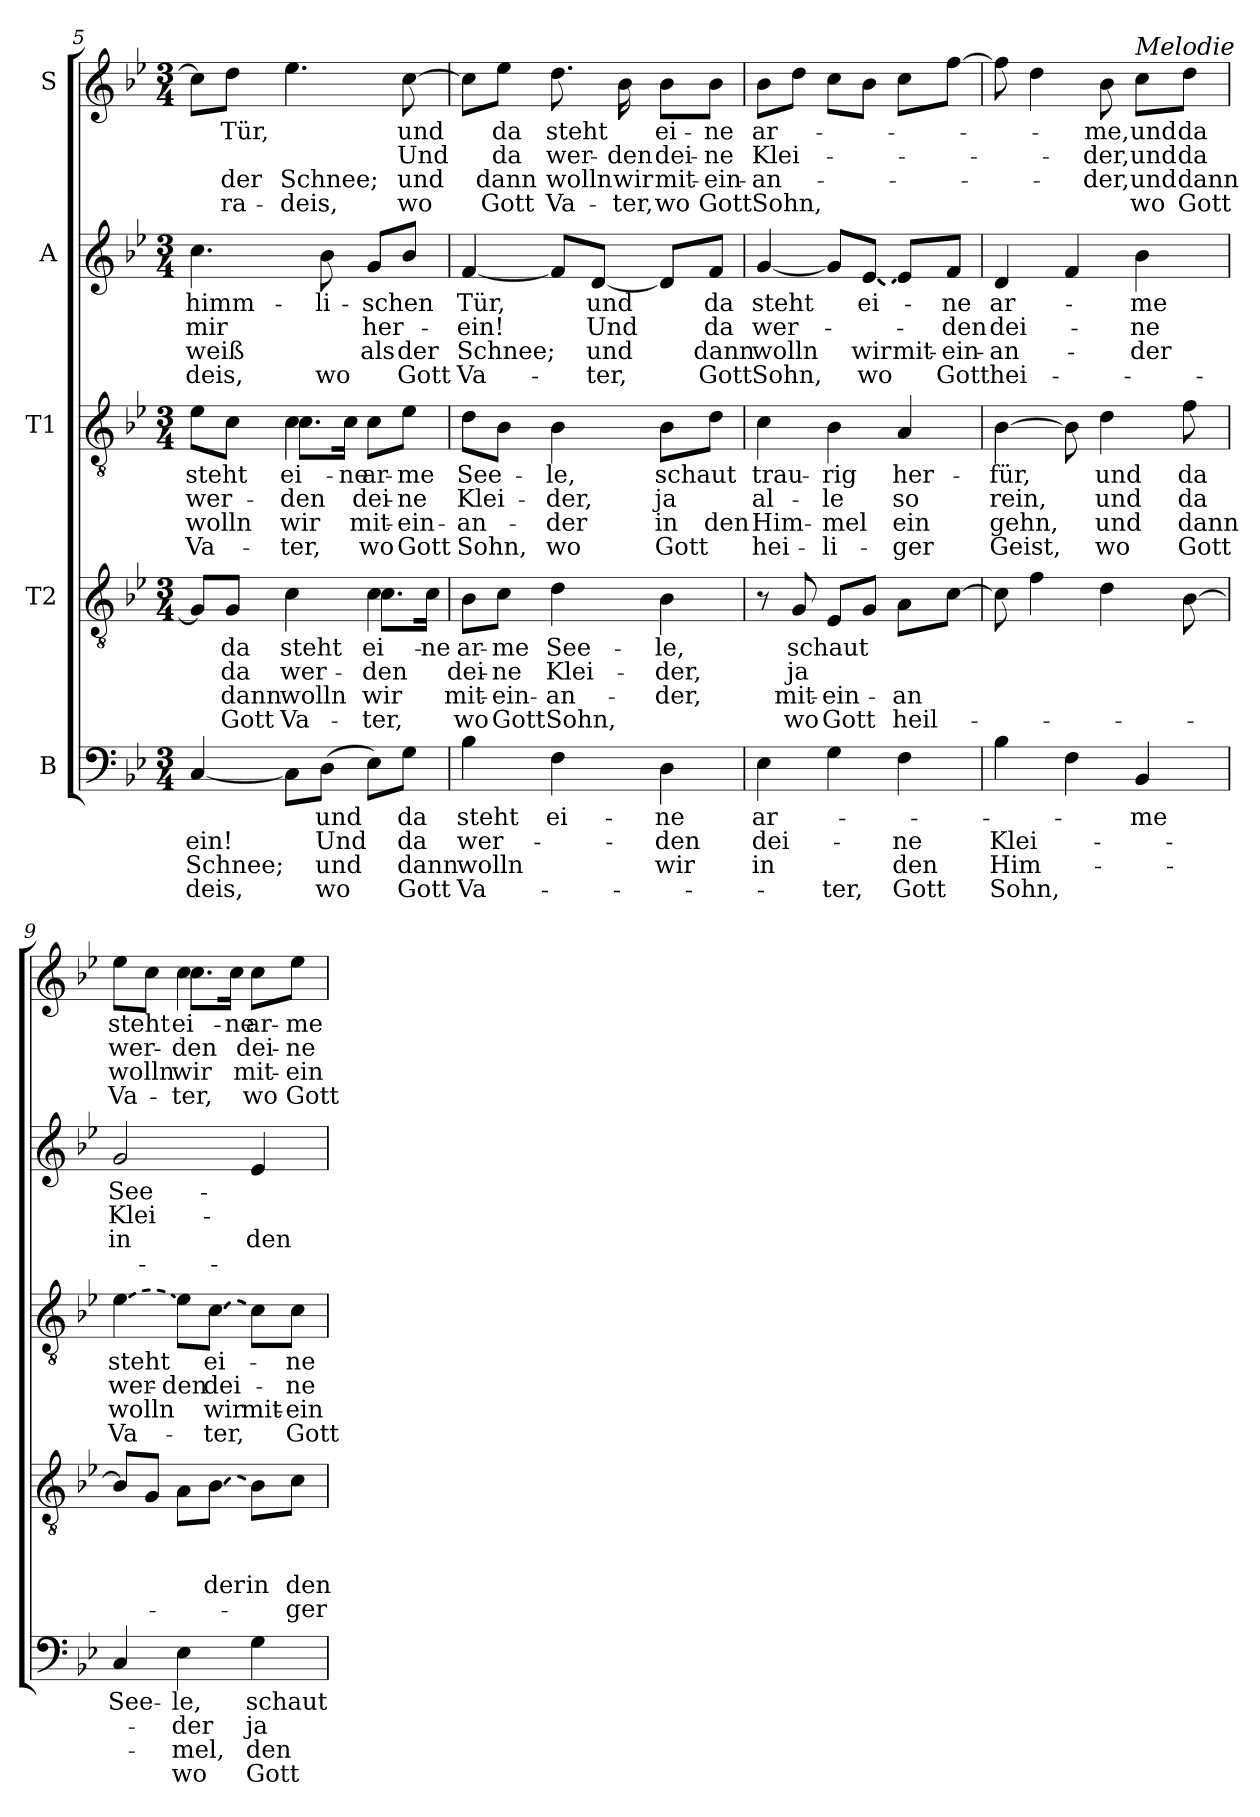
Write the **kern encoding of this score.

**kern	**text	**text	**text	**text	**kern	**text	**text	**text	**text	**kern	**text	**text	**text	**text	**kern	**text	**text	**text	**text	**kern	**text	**text	**text	**text
*part5	*part5	*part5	*part5	*part5	*part4	*part4	*part4	*part4	*part4	*part3	*part3	*part3	*part3	*part3	*part2	*part2	*part2	*part2	*part2	*part1	*part1	*part1	*part1	*part1
*staff5	*staff5	*staff5	*staff5	*staff5	*staff4	*staff4	*staff4	*staff4	*staff4	*staff3	*staff3	*staff3	*staff3	*staff3	*staff2	*staff2	*staff2	*staff2	*staff2	*staff1	*staff1	*staff1	*staff1	*staff1
*I"B	*	*	*	*	*I"T2	*	*	*	*	*I"T1	*	*	*	*	*I"A	*	*	*	*	*I"S	*	*	*	*
*clefF4	*	*	*	*	*clefGv2	*	*	*	*	*clefGv2	*	*	*	*	*clefG2	*	*	*	*	*clefG2	*	*	*	*
*k[b-e-]	*	*	*	*	*k[b-e-]	*	*	*	*	*k[b-e-]	*	*	*	*	*k[b-e-]	*	*	*	*	*k[b-e-]	*	*	*	*
*M3/4	*	*	*	*	*M3/4	*	*	*	*	*M3/4	*	*	*	*	*M3/4	*	*	*	*	*M3/4	*	*	*	*
=5	=5	=5	=5	=5	=5	=5	=5	=5	=5	=5	=5	=5	=5	=5	=5	=5	=5	=5	=5	=5	=5	=5	=5	=5
!	!	!LO:LY:b	!LO:LY:b	!LO:LY:b	!	!	!	!	!	!	!LO:LY:b	!LO:LY:b	!LO:LY:b	!LO:LY:b	!	!LO:LY:b	!LO:LY:b	!LO:LY:b	!LO:LY:b	!	!	!	!	!
*	*	*	*	*	*^	*	*	*	*	*^	*	*	*	*	*	*	*	*	*	*	*	*	*	*
[4C/	.	-ein!	Schnee;	deis,	8G/L]	2ryy	.	.	.	.	8e-\L	4ryy	-steht	wer-	wolln	Va-	4.cc\	himm-	mir	weiß	deis,	8cc\L]	.	.	.	.
!	!	!	!	!	!	!	!LO:LY:b	!LO:LY:b	!LO:LY:b	!LO:LY:b	!	!	!	!	!	!	!	!	!	!	!	!	!LO:LY:b	!	!LO:LY:b	!LO:LY:b
.	.	.	.	.	8G/J	.	da	da	dann	Gott	8c\J	.	.	.	.	.	.	.	.	.	.	8dd\J	Tür,	.	der	ra-
!	!	!	!	!	!	!	!LO:LY:b	!LO:LY:b	!LO:LY:b	!LO:LY:b	!	!	!	!LO:LY:b	!LO:LY:b	!LO:LY:b	!	!	!	!	!	!	!	!	!	!
!	!	!	!	!	!	!	!	!	!	!	!	!	!LO:LY:b	!	!	!	!	!	!	!	!	!	!	!	!LO:LY:b	!LO:LY:b
8C\L]	.	.	.	.	4c\	.	steht	wer-	wolln	Va-	4c\	8.c\L	ei-	-den	wir	-ter,	.	.	.	.	.	4.ee-\	.	.	Schnee;	deis,
!	!LO:LY:b	!LO:LY:b	!LO:LY:b	!LO:LY:b	!	!	!	!	!	!	!	!	!	!	!	!	!	!LO:LY:b	!	!	!LO:LY:b	!	!	!	!	!
(8D\J	und	Und	und	wo	.	.	.	.	.	.	.	.	.	.	.	.	8b-\	li-	.	.	wo	.	.	.	.	.
!	!	!	!	!	!	!	!	!	!	!	!	!	!LO:LY:b	!	!	!	!	!	!	!	!	!	!	!	!	!
.	.	.	.	.	.	.	.	.	.	.	.	16c\Jk	-ne	.	.	.	.	.	.	.	.	.	.	.	.	.
!	!	!	!	!	!	!	!	!LO:LY:b	!LO:LY:b	!LO:LY:b	!	!	!	!	!	!	!	!	!	!	!	!	!	!	!	!
!	!	!	!	!	!	!	!LO:LY:b	!	!	!	!	!	!LO:LY:b	!LO:LY:b	!LO:LY:b	!LO:LY:b	!	!LO:LY:b	!LO:LY:b	!LO:LY:b	!	!	!	!	!	!
8E-\L)	.	.	.	.	4c\	8.c\L	ei-	-den	wir	-ter,	8c\L	4ryy	ar-	dei-	mit-	wo	8g/L	-schen	her-	als	.	.	.	.	.	.
!	!LO:LY:b	!LO:LY:b	!LO:LY:b	!LO:LY:b	!	!	!	!	!	!	!	!	!LO:LY:b	!LO:LY:b	!LO:LY:b	!LO:LY:b	!	!	!	!LO:LY:b	!LO:LY:b	!	!LO:LY:b	!LO:LY:b	!LO:LY:b	!LO:LY:b
8G\J	da	da	dann	Gott	.	.	.	.	.	.	8e-\J	.	-me	-ne	-ein-	Gott	8b-/J	.	.	der	Gott	[8cc\	und	Und	und	wo
!	!	!	!	!	!	!	!LO:LY:b	!	!	!	!	!	!	!	!	!	!	!	!	!	!	!	!	!	!	!
.	.	.	.	.	.	16c\Jk	-ne	.	.	.	.	.	.	.	.	.	.	.	.	.	.	.	.	.	.	.
*	*	*	*	*	*	*	*	*	*	*	*v	*v	*	*	*	*	*	*	*	*	*	*	*	*	*	*
=6	=6	=6	=6	=6	=6	=6	=6	=6	=6	=6	=6	=6	=6	=6	=6	=6	=6	=6	=6	=6	=6	=6	=6	=6	=6
!	!LO:LY:b	!LO:LY:b	!LO:LY:b	!LO:LY:b	!	!	!LO:LY:b	!LO:LY:b	!LO:LY:b	!LO:LY:b	!	!LO:LY:b	!LO:LY:b	!LO:LY:b	!LO:LY:b	!	!LO:LY:b	!LO:LY:b	!LO:LY:b	!LO:LY:b	!	!	!	!	!
*	*	*	*	*	*v	*v	*	*	*	*	*	*	*	*	*	*	*	*	*	*	*	*	*	*	*
4B-\	steht	wer-	wolln	Va-	8B-\L	ar-	dei-	mit-	wo	8d\L	See-	Klei-	-an-	Sohn,	[4f/	Tür,	-ein!	Schnee;	Va-	8cc\L]	.	.	.	.
!	!	!	!	!	!	!LO:LY:b	!LO:LY:b	!LO:LY:b	!LO:LY:b	!	!	!	!	!	!	!	!	!	!	!	!LO:LY:b	!LO:LY:b	!LO:LY:b	!LO:LY:b
.	.	.	.	.	8c\J	-me	-ne	-ein-	Gott	8B-\J	.	.	.	.	.	.	.	.	.	8ee-\J	da	da	dann	Gott
!	!LO:LY:b	!	!	!	!	!LO:LY:b	!LO:LY:b	!LO:LY:b	!LO:LY:b	!	!LO:LY:b	!LO:LY:b	!LO:LY:b	!LO:LY:b	!	!	!	!	!	!	!LO:LY:b	!LO:LY:b	!LO:LY:b	!LO:LY:b
4F\	ei-	.	.	.	4d\	See-	Klei-	-an-	Sohn,	4B-\	-le,	-der,	-der	wo	8f/L]	.	.	.	.	8.dd\	steht	wer-	wolln	Va-
!	!	!	!	!	!	!	!	!	!	!	!	!	!	!	!	!LO:LY:b	!LO:LY:b	!LO:LY:b	!LO:LY:b	!	!	!	!	!
.	.	.	.	.	.	.	.	.	.	.	.	.	.	.	[8d/J	und	Und	und	-ter,	.	.	.	.	.
!	!	!	!	!	!	!	!	!	!	!	!	!	!	!	!	!	!	!	!	!	!	!LO:LY:b	!LO:LY:b	!LO:LY:b
.	.	.	.	.	.	.	.	.	.	.	.	.	.	.	.	.	.	.	.	16b-\	.	-den	wir	-ter,
!	!LO:LY:b	!LO:LY:b	!LO:LY:b	!	!	!LO:LY:b	!LO:LY:b	!LO:LY:b	!	!	!LO:LY:b	!LO:LY:b	!LO:LY:b	!LO:LY:b	!	!	!	!	!	!	!LO:LY:b	!LO:LY:b	!LO:LY:b	!LO:LY:b
4D\	-ne	-den	wir	.	4B-\	-le,	-der,	-der,	.	8B-\L	schaut	ja	in	Gott	8d/L]	.	.	.	.	8b-\L	ei-	dei-	mit-	wo
!	!	!	!	!	!	!	!	!	!	!	!	!	!LO:LY:b	!	!	!LO:LY:b	!LO:LY:b	!LO:LY:b	!LO:LY:b	!	!LO:LY:b	!LO:LY:b	!LO:LY:b	!LO:LY:b
.	.	.	.	.	.	.	.	.	.	8d\J	.	.	den	.	8f/J	da	da	dann	Gott	8b-\J	-ne	-ne	-ein-	Gott
!!LO:PB:g=z
=7	=7	=7	=7	=7	=7	=7	=7	=7	=7	=7	=7	=7	=7	=7	=7	=7	=7	=7	=7	=7	=7	=7	=7	=7
!	!LO:LY:b	!LO:LY:b	!LO:LY:b	!	!	!	!	!	!	!	!LO:LY:b	!LO:LY:b	!LO:LY:b	!LO:LY:b	!	!LO:LY:b	!LO:LY:b	!LO:LY:b	!LO:LY:b	!	!LO:LY:b	!LO:LY:b	!LO:LY:b	!LO:LY:b
4E-\	ar-	dei-	in	.	8r	.	.	.	.	4c\	trau-	al-	Him-	hei-	[4g/	steht	wer-	wolln	Sohn,	8b-\L	ar-	Klei-	-an-	Sohn,
!	!	!	!	!	!	!LO:LY:b	!LO:LY:b	!LO:LY:b	!LO:LY:b	!	!	!	!	!	!	!	!	!	!	!	!	!	!	!
.	.	.	.	.	8G/	-schaut	ja	mit-	wo	.	.	.	.	.	.	.	.	.	.	8dd\J	.	.	.	.
!	!	!	!	!LO:LY:b	!	!	!	!LO:LY:b	!LO:LY:b	!	!LO:LY:b	!LO:LY:b	!LO:LY:b	!LO:LY:b	!	!	!	!	!	!	!	!	!	!
4G\	.	.	.	-ter,	8E-/L	.	.	-ein-	Gott	4B-\	-rig	-le	-mel	-li-	8g/L]	.	.	.	.	8cc\L	.	.	.	.
!	!	!	!	!	!	!	!	!	!	!	!	!	!	!	!LO:T:dash	!LO:LY:b	!	!LO:LY:b	!LO:LY:b	!	!	!	!	!
.	.	.	.	.	8G/J	.	.	.	.	.	.	.	.	.	[8e-/J	ei-	.	wir	wo	8b-\J	.	.	.	.
!	!	!LO:LY:b	!LO:LY:b	!LO:LY:b	!	!	!	!LO:LY:b	!LO:LY:b	!	!LO:LY:b	!LO:LY:b	!LO:LY:b	!LO:LY:b	!	!	!	!LO:LY:b	!	!	!	!	!	!
4F\	.	-ne	den	Gott	8A\L	.	.	-an	heil-	4A/	her-	so	ein	-ger	8e-/L]	.	.	mit-	.	8cc\L	.	.	.	.
!	!	!	!	!	!	!	!	!	!	!	!	!	!	!	!	!LO:LY:b	!LO:LY:b	!LO:LY:b	!LO:LY:b	!	!	!	!	!
.	.	.	.	.	[8c\J	.	.	.	.	.	.	.	.	.	8f/J	-ne	-den	-ein-	Gott	[8ff\J	.	.	.	.
=8	=8	=8	=8	=8	=8	=8	=8	=8	=8	=8	=8	=8	=8	=8	=8	=8	=8	=8	=8	=8	=8	=8	=8	=8
!	!	!LO:LY:b	!LO:LY:b	!LO:LY:b	!	!	!	!	!	!	!LO:LY:b	!LO:LY:b	!LO:LY:b	!LO:LY:b	!	!LO:LY:b	!LO:LY:b	!LO:LY:b	!LO:LY:b	!	!	!	!	!
4B-\	.	Klei-	Him-	Sohn,	8c\]	.	.	.	.	[4B-\	-für,	rein,	gehn,	Geist,	4d/	ar-	dei-	-an-	hei-	8ff\]	.	.	.	.
.	.	.	.	.	4f\	.	.	.	.	.	.	.	.	.	.	.	.	.	.	4dd\	.	.	.	.
4F\	.	.	.	.	.	.	.	.	.	8B-\]	.	.	.	.	4f/	.	.	.	.	.	.	.	.	.
!	!	!	!	!	!	!	!	!	!	!	!LO:LY:b	!LO:LY:b	!LO:LY:b	!LO:LY:b	!	!	!	!	!	!	!LO:LY:b	!LO:LY:b	!LO:LY:b	!
.	.	.	.	.	4d\	.	.	.	.	4d\	und	und	und	wo	.	.	.	.	.	8b-\	-me,	-der,	-der,	.
!	!	!	!	!	!	!	!	!	!	!	!	!	!	!	!	!	!	!	!	!LO:TX:a:i:t=Melodie	!	!	!	!
!	!LO:LY:b	!	!	!	!	!	!	!	!	!	!	!	!	!	!	!LO:LY:b	!LO:LY:b	!LO:LY:b	!	!	!LO:LY:b	!LO:LY:b	!LO:LY:b	!LO:LY:b
4BB-/	-me	.	.	.	.	.	.	.	.	.	.	.	.	.	4b-\	-me	-ne	-der	.	8cc\L	und	und	und	wo
!	!	!	!	!	!	!	!	!	!	!	!LO:LY:b	!LO:LY:b	!LO:LY:b	!LO:LY:b	!	!	!	!	!	!	!LO:LY:b	!LO:LY:b	!LO:LY:b	!LO:LY:b
.	.	.	.	.	[8B-\	.	.	.	.	8f\	da	da	dann	Gott	.	.	.	.	.	8dd\J	da	da	dann	Gott
=9	=9	=9	=9	=9	=9	=9	=9	=9	=9	=9	=9	=9	=9	=9	=9	=9	=9	=9	=9	=9	=9	=9	=9	=9
!	!LO:LY:b	!	!	!	!	!	!	!	!	!LO:T:dash	!LO:LY:b	!LO:LY:b	!LO:LY:b	!LO:LY:b	!	!LO:LY:b	!LO:LY:b	!LO:LY:b	!	!	!LO:LY:b	!LO:LY:b	!LO:LY:b	!LO:LY:b
*	*	*	*	*	*	*	*	*	*	*	*	*	*	*	*	*	*	*	*	*^	*	*	*	*
4C/	See-	.	.	.	8B-/L]	.	.	.	.	[4e-\	steht	wer-	wolln	Va-	2g/	See-	Klei-	in	.	8ee-\L	4ryy	steht	wer-	wolln	Va-
.	.	.	.	.	8G/J	.	.	.	.	.	.	.	.	.	.	.	.	.	.	8cc\J	.	.	.	.	.
!	!LO:LY:b	!LO:LY:b	!LO:LY:b	!LO:LY:b	!	!	!	!	!	!	!	!LO:LY:b	!	!	!	!	!	!	!	!	!	!	!LO:LY:b	!LO:LY:b	!LO:LY:b
!	!	!	!	!	!	!	!	!	!	!	!	!	!	!	!	!	!	!	!	!	!	!LO:LY:b	!	!	!
4E-\	le,	-der	mel,	wo	8A\L	.	.	.	.	8e-\L]	.	-den	.	.	.	.	.	.	.	4cc\	8.cc\L	ei-	-den	wir	-ter,
!	!	!	!	!	!LO:T:dash	!	!	!LO:LY:b	!	!LO:T:dash	!LO:LY:b	!LO:LY:b	!LO:LY:b	!LO:LY:b	!	!	!	!	!	!	!	!	!	!	!
.	.	.	.	.	[8B-\J	.	.	der	.	[8c\J	ei-	dei-	wir	-ter,	.	.	.	.	.	.	.	.	.	.	.
!	!	!	!	!	!	!	!	!	!	!	!	!	!	!	!	!	!	!	!	!	!	!LO:LY:b	!	!	!
.	.	.	.	.	.	.	.	.	.	.	.	.	.	.	.	.	.	.	.	.	16cc\Jk	-ne	.	.	.
!	!LO:LY:b	!LO:LY:b	!LO:LY:b	!LO:LY:b	!	!	!	!LO:LY:b	!	!	!	!	!LO:LY:b	!	!	!	!	!LO:LY:b	!	!	!	!LO:LY:b	!LO:LY:b	!LO:LY:b	!LO:LY:b
4G\	schaut	ja	den	Gott	8B-\L]	.	.	in	.	8c\L]	.	.	mit-	.	4e-/	.	.	den	.	8cc\L	4ryy	ar-	dei-	mit-	wo
!	!	!	!	!	!	!	!	!LO:LY:b	!LO:LY:b	!	!LO:LY:b	!LO:LY:b	!LO:LY:b	!LO:LY:b	!	!	!	!	!	!	!	!LO:LY:b	!LO:LY:b	!LO:LY:b	!LO:LY:b
.	.	.	.	.	8c\J	.	.	den	-ger	8c\J	-ne	-ne	-ein-	Gott	.	.	.	.	.	8ee-\J	.	me	-ne	-ein-	Gott
*	*	*	*	*	*	*	*	*	*	*	*	*	*	*	*	*	*	*	*	*v	*v	*	*	*	*
=	=	=	=	=	=	=	=	=	=	=	=	=	=	=	=	=	=	=	=	=	=	=	=	=
*-	*-	*-	*-	*-	*-	*-	*-	*-	*-	*-	*-	*-	*-	*-	*-	*-	*-	*-	*-	*-	*-	*-	*-	*-
